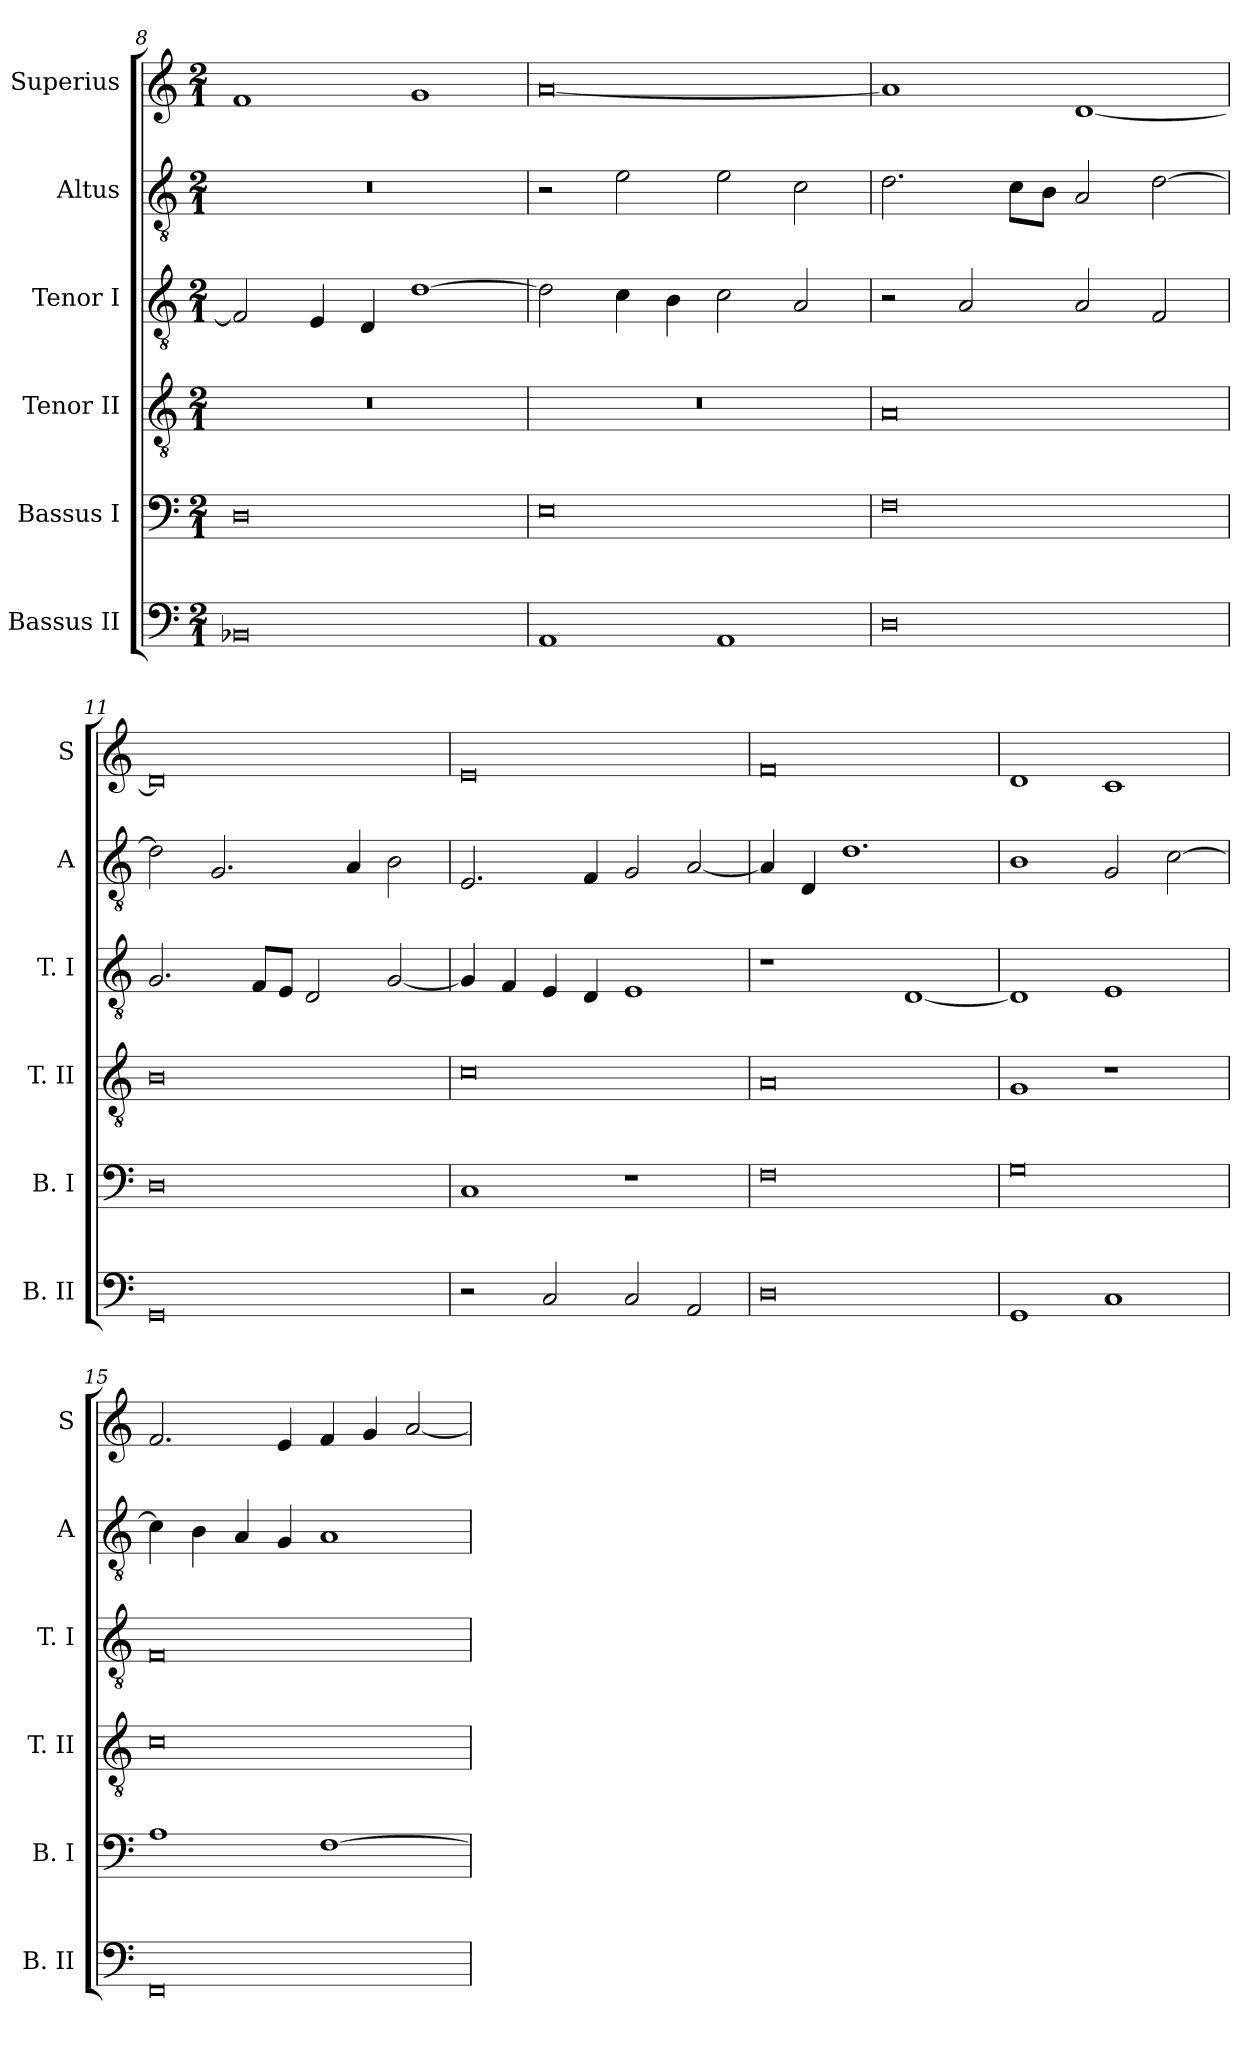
**kern	**kern	**kern	**kern	**kern	**kern
*part6	*part5	*part4	*part3	*part2	*part1
*staff6	*staff5	*staff4	*staff3	*staff2	*staff1
*I"Bassus II	*I"Bassus I	*I"Tenor II	*I"Tenor I	*I"Altus	*I"Superius
*I'B. II	*I'B. I	*I'T. II	*I'T. I	*I'A	*I'S
*clefF4	*clefF4	*clefGv2	*clefGv2	*clefGv2	*clefG2
*k[]	*k[]	*k[]	*k[]	*k[]	*k[]
*C:	*C:	*C:	*C:	*C:	*C:
*M2/1	*M2/1	*M2/1	*M2/1	*M2/1	*M2/1
=8	=8	=8	=8	=8	=8
0BB-X	0D	0r	2F]	0r	1f
.	.	.	4E	.	.
.	.	.	4D	.	.
.	.	.	[1d	.	1g
=9	=9	=9	=9	=9	=9
1AA	0E	0r	2d]	2r	[0a
.	.	.	4c	2e	.
.	.	.	4B	.	.
1AA	.	.	2c	2e	.
.	.	.	2A	2c	.
=10	=10	=10	=10	=10	=10
0D	0F	0A	2r	2.d	1a]
.	.	.	2A	.	.
.	.	.	.	8cL	.
.	.	.	.	8BJ	.
.	.	.	2A	2A	[1d
.	.	.	2F	[2d	.
=11	=11	=11	=11	=11	=11
0GG	0D	0B	2.G	2d]	0d]
.	.	.	.	2.G	.
.	.	.	8FL	.	.
.	.	.	8EJ	.	.
.	.	.	2D	.	.
.	.	.	.	4A	.
.	.	.	[2G	2B	.
=12	=12	=12	=12	=12	=12
2r	1C	0c	4G]	2.E	0e
.	.	.	4F	.	.
2C	.	.	4E	.	.
.	.	.	4D	4F	.
2C	1r	.	1E	2G	.
2AA	.	.	.	[2A	.
=13	=13	=13	=13	=13	=13
0D	0F	0A	1r	4A]	0f
.	.	.	.	4D	.
.	.	.	.	1.d	.
.	.	.	[1D	.	.
=14	=14	=14	=14	=14	=14
1GG	0G	1G	1D]	1B	1d
1C	.	1r	1E	2G	1c
.	.	.	.	[2c	.
=15	=15	=15	=15	=15	=15
0FF	1A	0c	0F	4c]	2.f
.	.	.	.	4B	.
.	.	.	.	4A	.
.	.	.	.	4G	4e
.	[1F	.	.	1A	4f
.	.	.	.	.	4g
.	.	.	.	.	[2a
=	=	=	=	=	=
*-	*-	*-	*-	*-	*-
